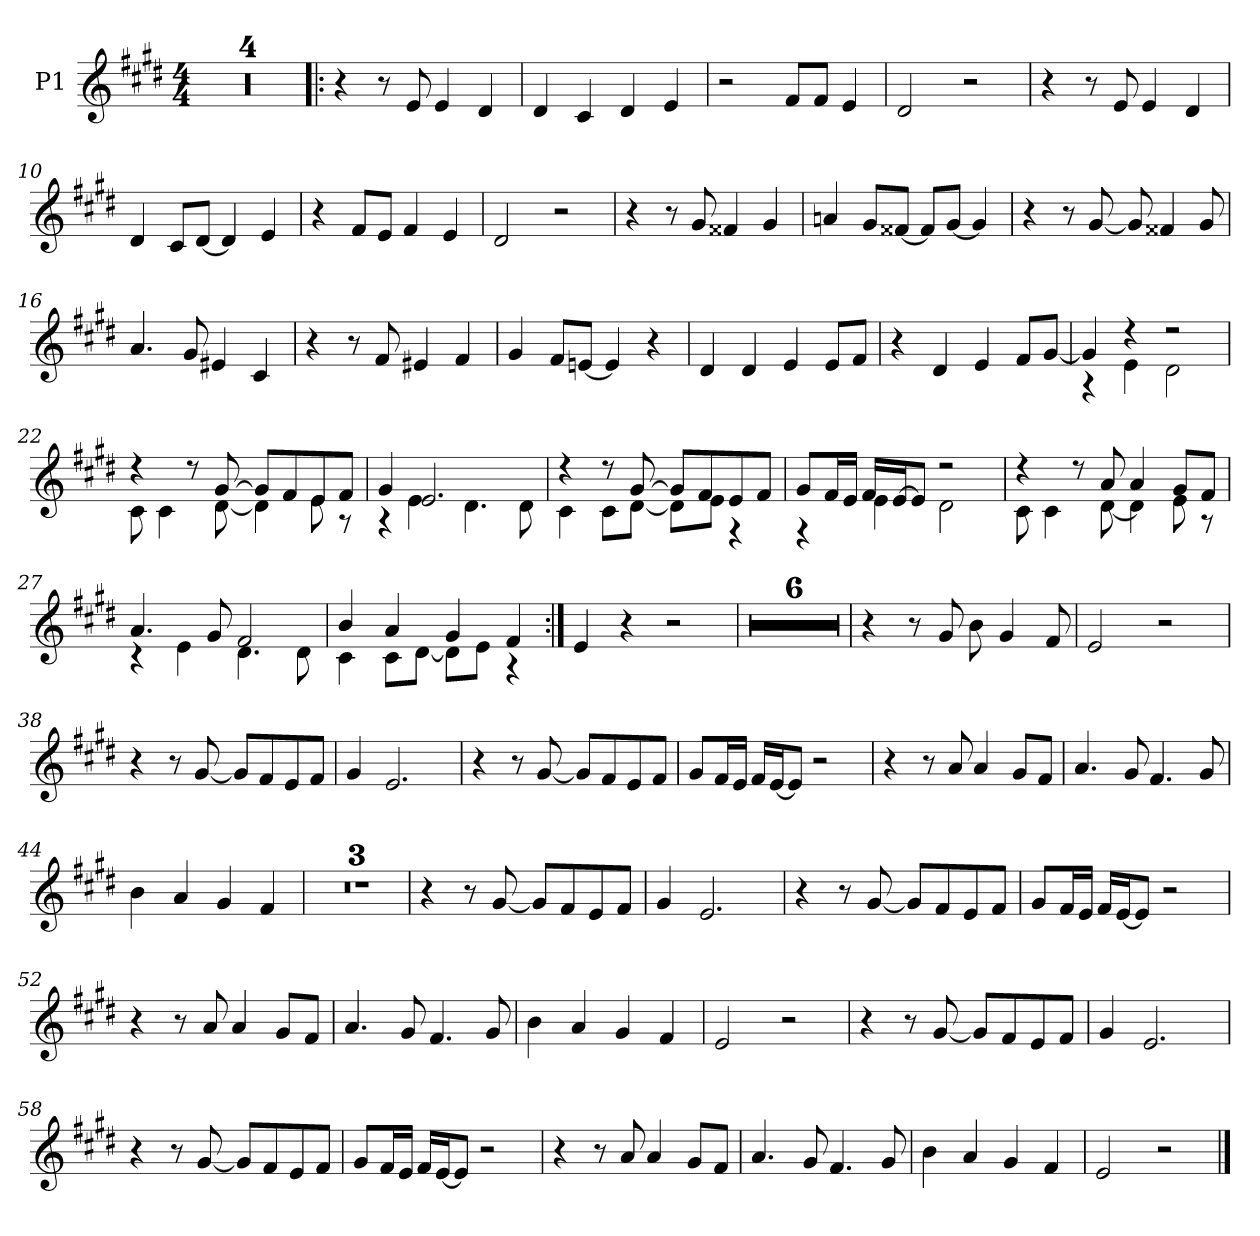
**kern
*part1
*staff1
*I"P1
*clefG2
*k[f#c#g#d#]
*E:
*M4/4
*MM128
=1
1r
=2
1r
=3
1r
=4
1r
=5!|:
4r
8r
8e/
4e/
4d#/
=6
4d#/
4c#/
4d#/
4e/
=7
2r
8f#/L
8f#/J
4e/
!!LO:LB:g=z
=8
2d#/
2r
=9
4r
8r
8e/
4e/
4d#/
=10
4d#/
8c#/L
[<8d#/J
4d#/]
4e/
=11
4r
8f#/L
8e/J
4f#/
4e/
=12
2d#/
2r
=13
4r
8r
8g#/
4f##X/
4g#/
!!LO:LB:g=z
=14
4an/
8g#/L
[8f##X/J
8f##/L]
[<8g#/J
4g#/]
=15
4r
8r
[<8g#/
8g#/]
4f##X/
8g#/
=16
4.a/
8g#/
4e#X/
4c#/
=17
4r
8r
8f#/
4e#X/
4f#/
=18
4g#/
8f#/L
[<8en/J
4e/]
4r
!!LO:LB:g=z
=19
4d#/
4d#/
4e/
8e/L
8f#/J
=20
4r
4d#/
4e/
8f#/L
[<8g#/J
=21
*^
4g#/]	4r
4r	4e\
2r	2d#\
=22	=22
4r	8c#\
.	4c#\
8r	.
[>8g#/	[<8d#\
8g#/L]	4d#\]
8f#/	.
8e/	8e\
8f#/J	8r
=23	=23
4g#/	4r
2.e/	4e\
.	4.d#\
.	8d#\
!!LO:LB:g=z	!!
=24	=24
4r	4c#\
8r	8c#\L
[>8g#/	[<8d#\J
8g#/L]	8d#\L]
8f#/	8e\J
8e/	4r
8f#/J	.
=25	=25
8g#/L	4r
16f#/L	.
16e/JJ	.
16f#/LL	4e\
[>16e/J	.
8e/J]	.
2r	2d#\
=26	=26
4r	8c#\
.	4c#\
8r	.
8a/	[<8d#\
4a/	4d#\]
8g#/L	8e\
8f#/J	8r
=27	=27
4.a/	4r
.	4e\
8g#/	.
2f#/	4.d#\
.	8d#\
!!LO:LB:g=z	!!
=28	=28
4b/	4c#\
4a/	8c#\L
.	[<8d#\J
4g#/	8d#\L]
.	8e\J
4f#/	4r
*v	*v
=29:|!
4e/
4r
2r
=30
1r
=31
1r
=32
1r
=33
1r
=34
1r
=35
1r
!!LO:LB:g=z
=36
4r
8r
8g#/
8b\
4g#/
8f#/
=37
2e/
2r
=38
4r
8r
[<8g#/
8g#/L]
8f#/
8e/
8f#/J
=39
4g#/
2.e/
=40
4r
8r
[<8g#/
8g#/L]
8f#/
8e/
8f#/J
!!LO:LB:g=z
=41
8g#/L
16f#/L
16e/JJ
16f#/LL
[<16e/J
8e/J]
2r
=42
4r
8r
8a/
4a/
8g#/L
8f#/J
=43
4.a/
8g#/
4.f#/
8g#/
=44
4b\
4a/
4g#/
4f#/
=45
1r
=46
1r
!!LO:LB:g=z
=47
1r
=48
4r
8r
[<8g#/
8g#/L]
8f#/
8e/
8f#/J
=49
4g#/
2.e/
=50
4r
8r
[<8g#/
8g#/L]
8f#/
8e/
8f#/J
=51
8g#/L
16f#/L
16e/JJ
16f#/LL
[<16e/J
8e/J]
2r
!!LO:LB:g=z
=52
4r
8r
8a/
4a/
8g#/L
8f#/J
=53
4.a/
8g#/
4.f#/
8g#/
=54
4b\
4a/
4g#/
4f#/
=55
2e/
2r
=56
4r
8r
[<8g#/
8g#/L]
8f#/
8e/
8f#/J
=57
4g#/
2.e/
!!LO:PB:g=z
=58
4r
8r
[<8g#/
8g#/L]
8f#/
8e/
8f#/J
=59
8g#/L
16f#/L
16e/JJ
16f#/LL
[<16e/J
8e/J]
2r
=60
4r
8r
8a/
4a/
8g#/L
8f#/J
=61
4.a/
8g#/
4.f#/
8g#/
=62
4b\
4a/
4g#/
4f#/
!!LO:LB:g=z
=63
2e/
2r
==
*-
